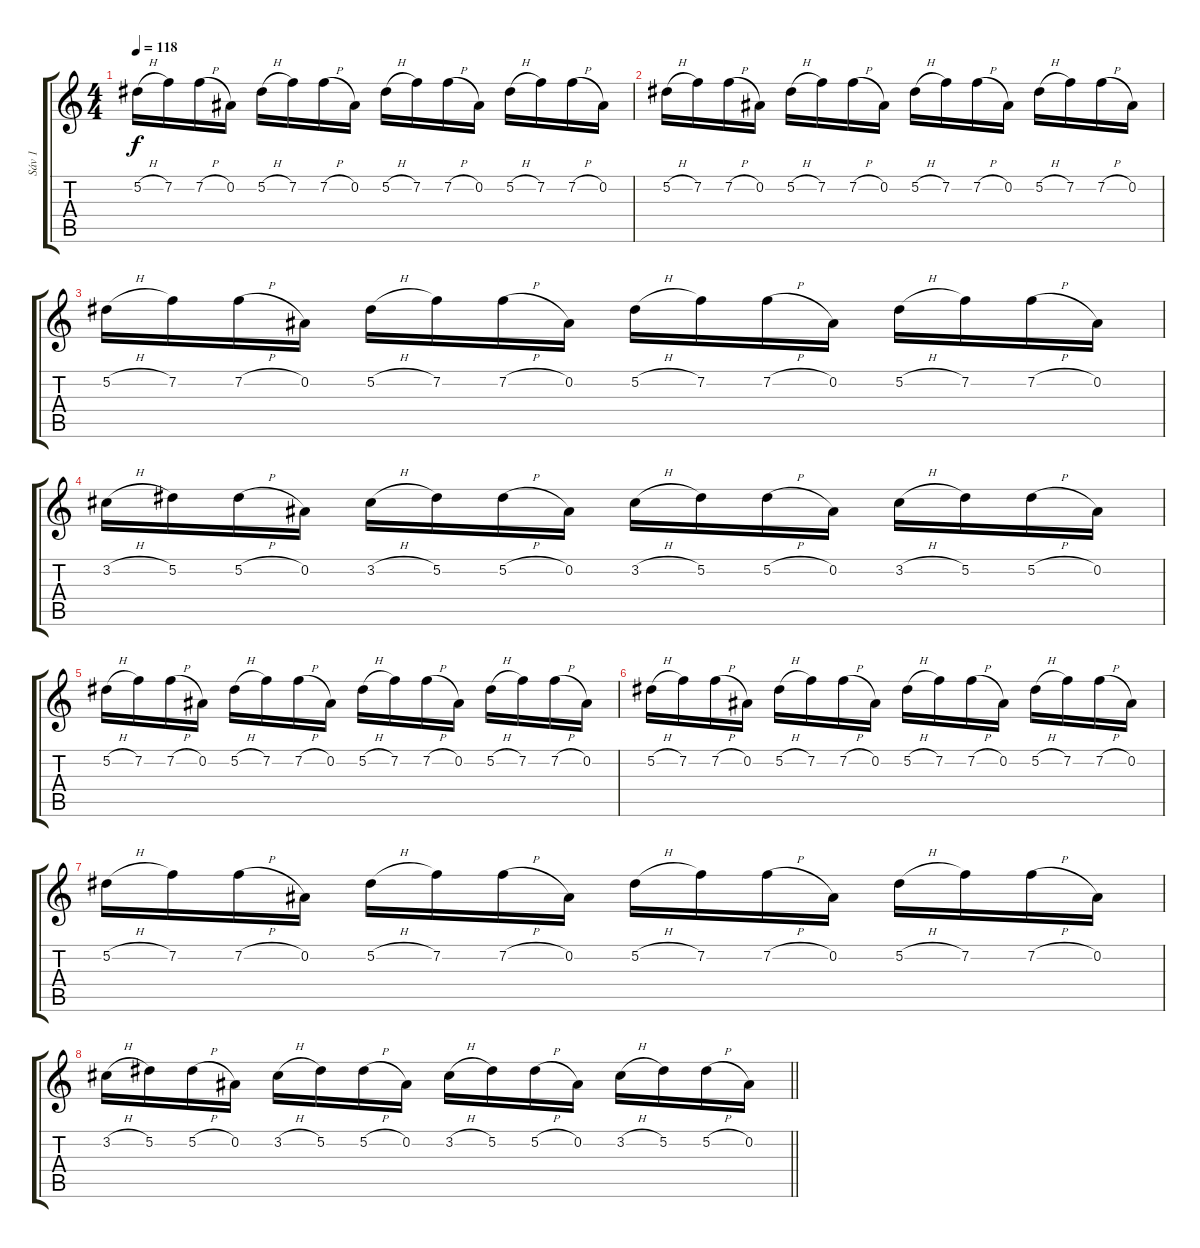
\track ("Sáv 1" "Sáv 1") {solo instrument distortionguitar}
\staff {score tabs}
\tuning (Eb4 Bb3 Gb3 Db3 Ab2 Db2) {hide}
\ts (4 4)
\tempo 118
\clef g2
\ks c
5.2{h}.16{dy f} 7.2.16 7.2{h}.16 0.2.16 5.2{h}.16 7.2.16 7.2{h}.16 0.2.16 5.2{h}.16 7.2.16 7.2{h}.16 0.2.16 5.2{h}.16 7.2.16 7.2{h}.16 0.2.16 |
5.2{h}.16 7.2.16 7.2{h}.16 0.2.16 5.2{h}.16 7.2.16 7.2{h}.16 0.2.16 5.2{h}.16 7.2.16 7.2{h}.16 0.2.16 5.2{h}.16 7.2.16 7.2{h}.16 0.2.16 |
5.2{h}.16 7.2.16 7.2{h}.16 0.2.16 5.2{h}.16 7.2.16 7.2{h}.16 0.2.16 5.2{h}.16 7.2.16 7.2{h}.16 0.2.16 5.2{h}.16 7.2.16 7.2{h}.16 0.2.16 |
3.2{h}.16 5.2.16 5.2{h}.16 0.2.16 3.2{h}.16 5.2.16 5.2{h}.16 0.2.16 3.2{h}.16 5.2.16 5.2{h}.16 0.2.16 3.2{h}.16 5.2.16 5.2{h}.16 0.2.16 |
5.2{h}.16 7.2.16 7.2{h}.16 0.2.16 5.2{h}.16 7.2.16 7.2{h}.16 0.2.16 5.2{h}.16 7.2.16 7.2{h}.16 0.2.16 5.2{h}.16 7.2.16 7.2{h}.16 0.2.16 |
5.2{h}.16 7.2.16 7.2{h}.16 0.2.16 5.2{h}.16 7.2.16 7.2{h}.16 0.2.16 5.2{h}.16 7.2.16 7.2{h}.16 0.2.16 5.2{h}.16 7.2.16 7.2{h}.16 0.2.16 |
5.2{h}.16 7.2.16 7.2{h}.16 0.2.16 5.2{h}.16 7.2.16 7.2{h}.16 0.2.16 5.2{h}.16 7.2.16 7.2{h}.16 0.2.16 5.2{h}.16 7.2.16 7.2{h}.16 0.2.16 |
\barLineRight lightlight
3.2{h}.16 5.2.16 5.2{h}.16 0.2.16 3.2{h}.16 5.2.16 5.2{h}.16 0.2.16 3.2{h}.16 5.2.16 5.2{h}.16 0.2.16 3.2{h}.16 5.2.16 5.2{h}.16 0.2.16
